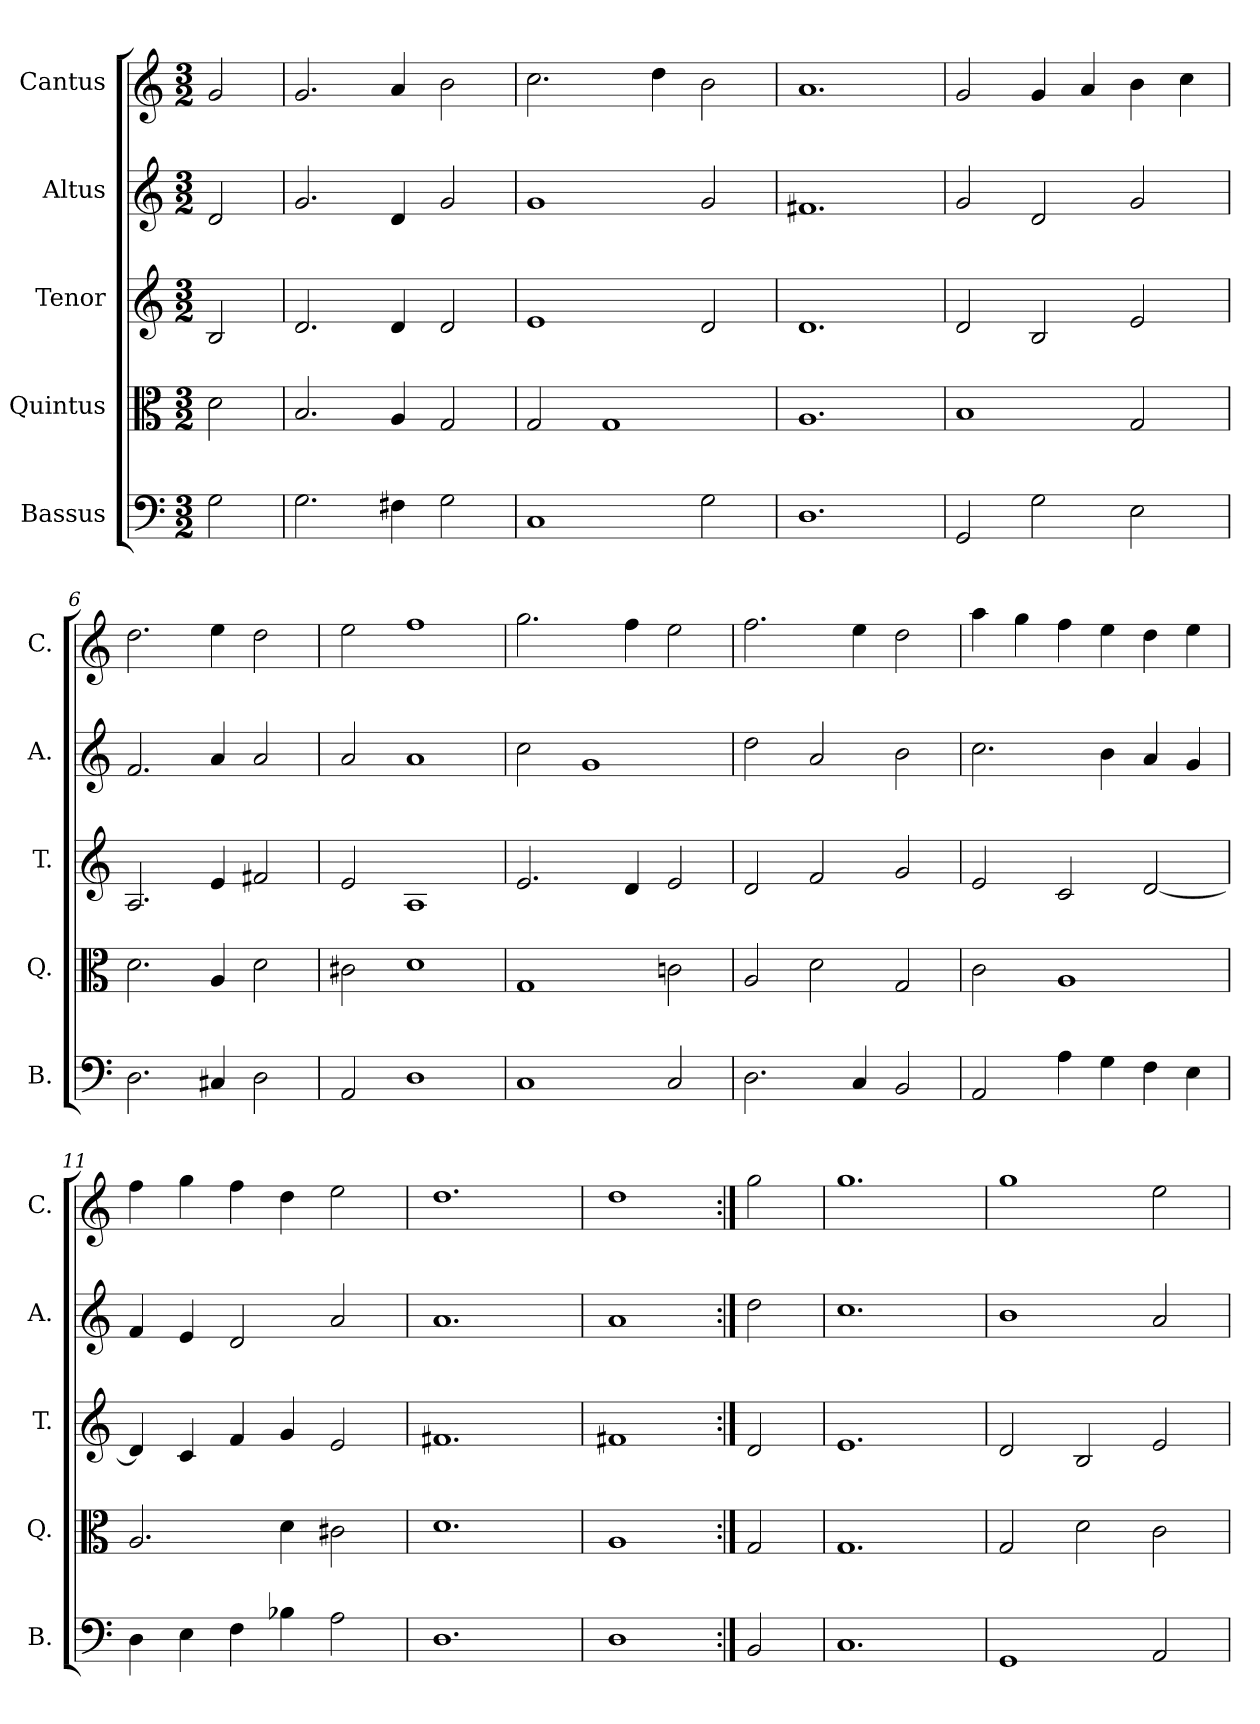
**kern	**kern	**kern	**kern	**kern
*part5	*part4	*part3	*part2	*part1
*staff5	*staff4	*staff3	*staff2	*staff1
*I"Bassus	*I"Quintus	*I"Tenor	*I"Altus	*I"Cantus
*I'B.	*I'Q.	*I'T.	*I'A.	*I'C.
*clefF4	*clefC3	*clefG2	*clefG2	*clefG2
*k[]	*k[]	*k[]	*k[]	*k[]
*C:	*C:	*C:	*C:	*C:
*M3/2	*M3/2	*M3/2	*M3/2	*M3/2
=1	=1	=1	=1	=1
2G\	2d\	2B/	2d/	2g/
=2	=2	=2	=2	=2
2.G\	2.B/	2.d/	2.g/	2.g/
4F#X\	4A/	4d/	4d/	4a/
2G\	2G/	2d/	2g/	2b\
=3	=3	=3	=3	=3
1C/	2G/	1e/	1g/	2.cc\
.	1G/	.	.	.
.	.	.	.	4dd\
2G\	.	2d/	2g/	2b\
=4	=4	=4	=4	=4
1.D\	1.A/	1.d/	1.f#X/	1.a/
=5	=5	=5	=5	=5
2GG/	1B/	2d/	2g/	2g/
2G\	.	2B/	2d/	4g/
.	.	.	.	4a/
2E\	2G/	2e/	2g/	4b\
.	.	.	.	4cc\
=6	=6	=6	=6	=6
2.D\	2.d\	2.A/	2.f/	2.dd\
4C#X/	4A/	4e/	4a/	4ee\
2D\	2d\	2f#X/	2a/	2dd\
=7	=7	=7	=7	=7
2AA/	2c#X\	2e/	2a/	2ee\
1D\	1d\	1A/	1a/	1ff\
=8	=8	=8	=8	=8
1C/	1G/	2.e/	2cc\	2.gg\
.	.	.	1g/	.
.	.	4d/	.	4ff\
2C/	2cn\	2e/	.	2ee\
=9	=9	=9	=9	=9
2.D\	2A/	2d/	2dd\	2.ff\
.	2d\	2f/	2a/	.
4C/	.	.	.	4ee\
2BB/	2G/	2g/	2b\	2dd\
=10	=10	=10	=10	=10
2AA/	2c\	2e/	2.cc\	4aa\
.	.	.	.	4gg\
4A\	1A/	2c/	.	4ff\
4G\	.	.	4b\	4ee\
4F\	.	[2d/	4a/	4dd\
4E\	.	.	4g/	4ee\
!!LO:LB:g=z
=11	=11	=11	=11	=11
4D\	2.A/	4d/]	4f/	4ff\
4E\	.	4c/	4e/	4gg\
4F\	.	4f/	2d/	4ff\
4B-X\	4d\	4g/	.	4dd\
2A\	2c#X\	2e/	2a/	2ee\
=12	=12	=12	=12	=12
1.D\	1.d\	1.f#X/	1.a/	1.dd\
=13	=13	=13	=13	=13
1D\	1A/	1f#X/	1a/	1dd\
=14:|!	=14:|!	=14:|!	=14:|!	=14:|!
2BB/	2G/	2d/	2dd\	2gg\
=15	=15	=15	=15	=15
1.C/	1.G/	1.e/	1.cc\	1.gg\
=16	=16	=16	=16	=16
1GG/	2G/	2d/	1b\	1gg\
.	2d\	2B/	.	.
2AA/	2c\	2e/	2a/	2ee\
=	=	=	=	=
*-	*-	*-	*-	*-
